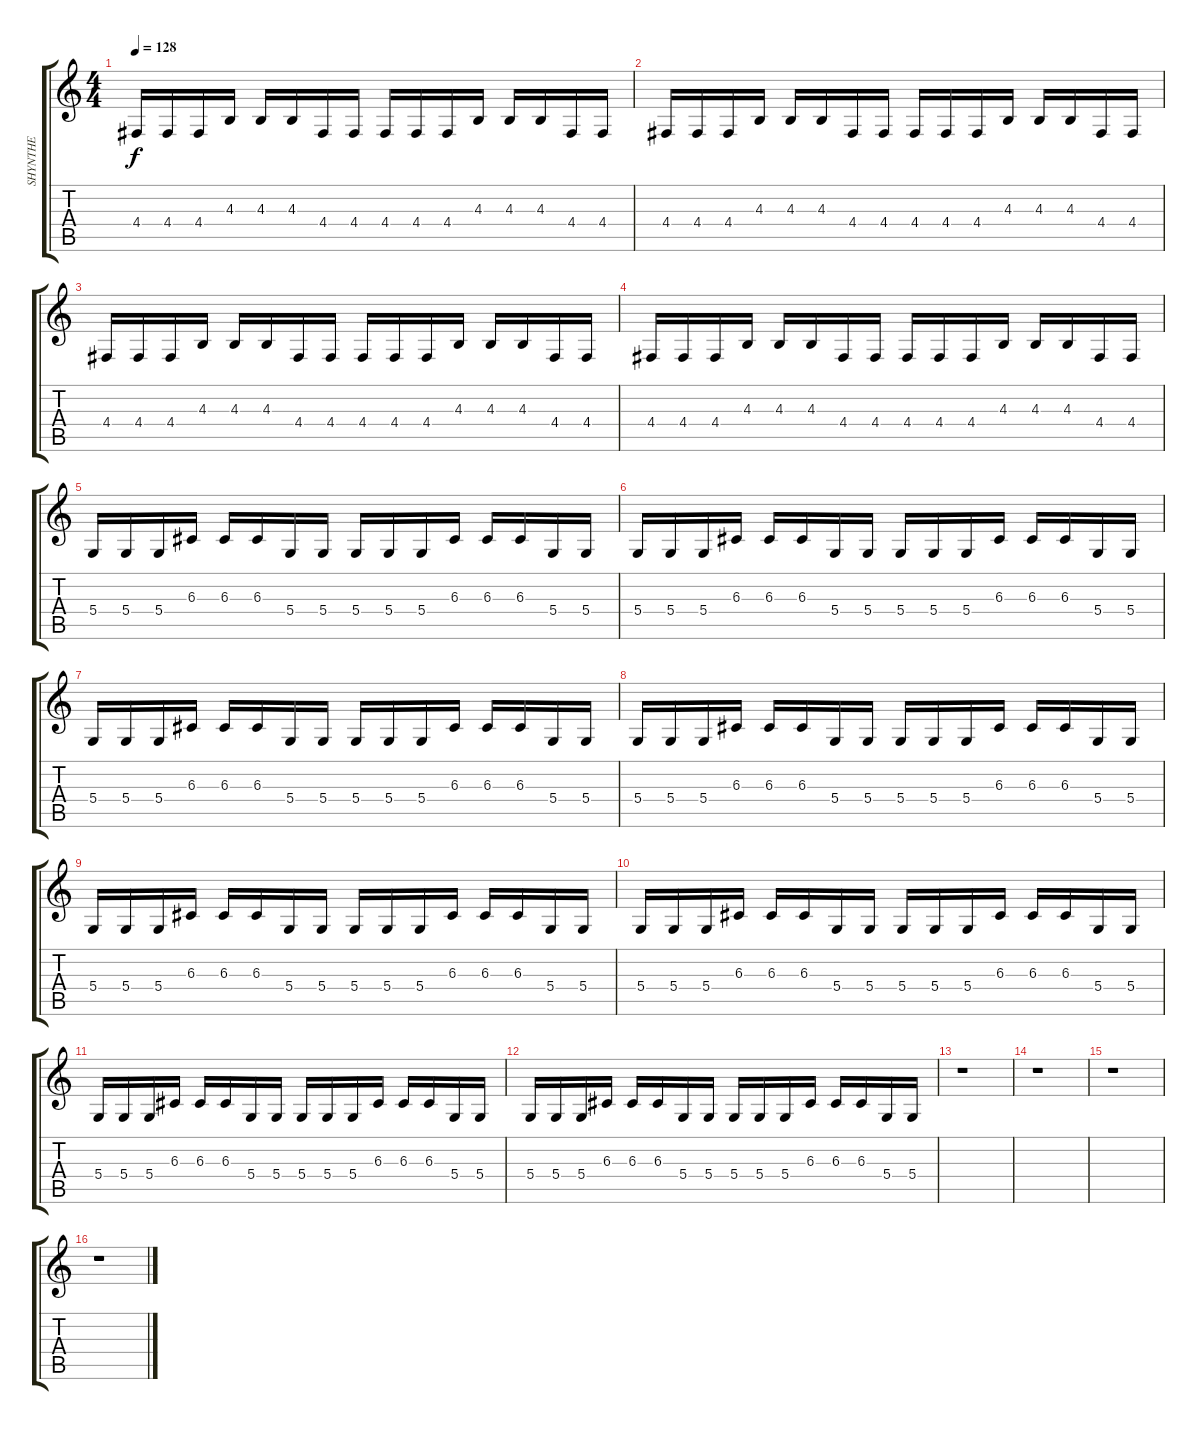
\track ("SHYNTHE" "SHYNTHE") {instrument stringensemble1}
\staff {score tabs}
\tuning (E4 B3 G3 D3 A2 E2) {hide}
\ts (4 4)
\tempo 128
\clef g2
\ks c
4.4.16{dy f} 4.4.16 4.4.16 4.3.16 4.3.16 4.3.16 4.4.16 4.4.16 4.4.16 4.4.16 4.4.16 4.3.16 4.3.16 4.3.16 4.4.16 4.4.16 |
4.4.16 4.4.16 4.4.16 4.3.16 4.3.16 4.3.16 4.4.16 4.4.16 4.4.16 4.4.16 4.4.16 4.3.16 4.3.16 4.3.16 4.4.16 4.4.16 |
4.4.16 4.4.16 4.4.16 4.3.16 4.3.16 4.3.16 4.4.16 4.4.16 4.4.16 4.4.16 4.4.16 4.3.16 4.3.16 4.3.16 4.4.16 4.4.16 |
4.4.16 4.4.16 4.4.16 4.3.16 4.3.16 4.3.16 4.4.16 4.4.16 4.4.16 4.4.16 4.4.16 4.3.16 4.3.16 4.3.16 4.4.16 4.4.16 |
5.4.16 5.4.16 5.4.16 6.3.16 6.3.16 6.3.16 5.4.16 5.4.16 5.4.16 5.4.16 5.4.16 6.3.16 6.3.16 6.3.16 5.4.16 5.4.16 |
5.4.16 5.4.16 5.4.16 6.3.16 6.3.16 6.3.16 5.4.16 5.4.16 5.4.16 5.4.16 5.4.16 6.3.16 6.3.16 6.3.16 5.4.16 5.4.16 |
5.4.16 5.4.16 5.4.16 6.3.16 6.3.16 6.3.16 5.4.16 5.4.16 5.4.16 5.4.16 5.4.16 6.3.16 6.3.16 6.3.16 5.4.16 5.4.16 |
5.4.16 5.4.16 5.4.16 6.3.16 6.3.16 6.3.16 5.4.16 5.4.16 5.4.16 5.4.16 5.4.16 6.3.16 6.3.16 6.3.16 5.4.16 5.4.16 |
5.4.16 5.4.16 5.4.16 6.3.16 6.3.16 6.3.16 5.4.16 5.4.16 5.4.16 5.4.16 5.4.16 6.3.16 6.3.16 6.3.16 5.4.16 5.4.16 |
5.4.16 5.4.16 5.4.16 6.3.16 6.3.16 6.3.16 5.4.16 5.4.16 5.4.16 5.4.16 5.4.16 6.3.16 6.3.16 6.3.16 5.4.16 5.4.16 |
5.4.16 5.4.16 5.4.16 6.3.16 6.3.16 6.3.16 5.4.16 5.4.16 5.4.16 5.4.16 5.4.16 6.3.16 6.3.16 6.3.16 5.4.16 5.4.16 |
5.4.16 5.4.16 5.4.16 6.3.16 6.3.16 6.3.16 5.4.16 5.4.16 5.4.16 5.4.16 5.4.16 6.3.16 6.3.16 6.3.16 5.4.16 5.4.16 |
r.1 |
r.1 |
r.1 |
r.1
